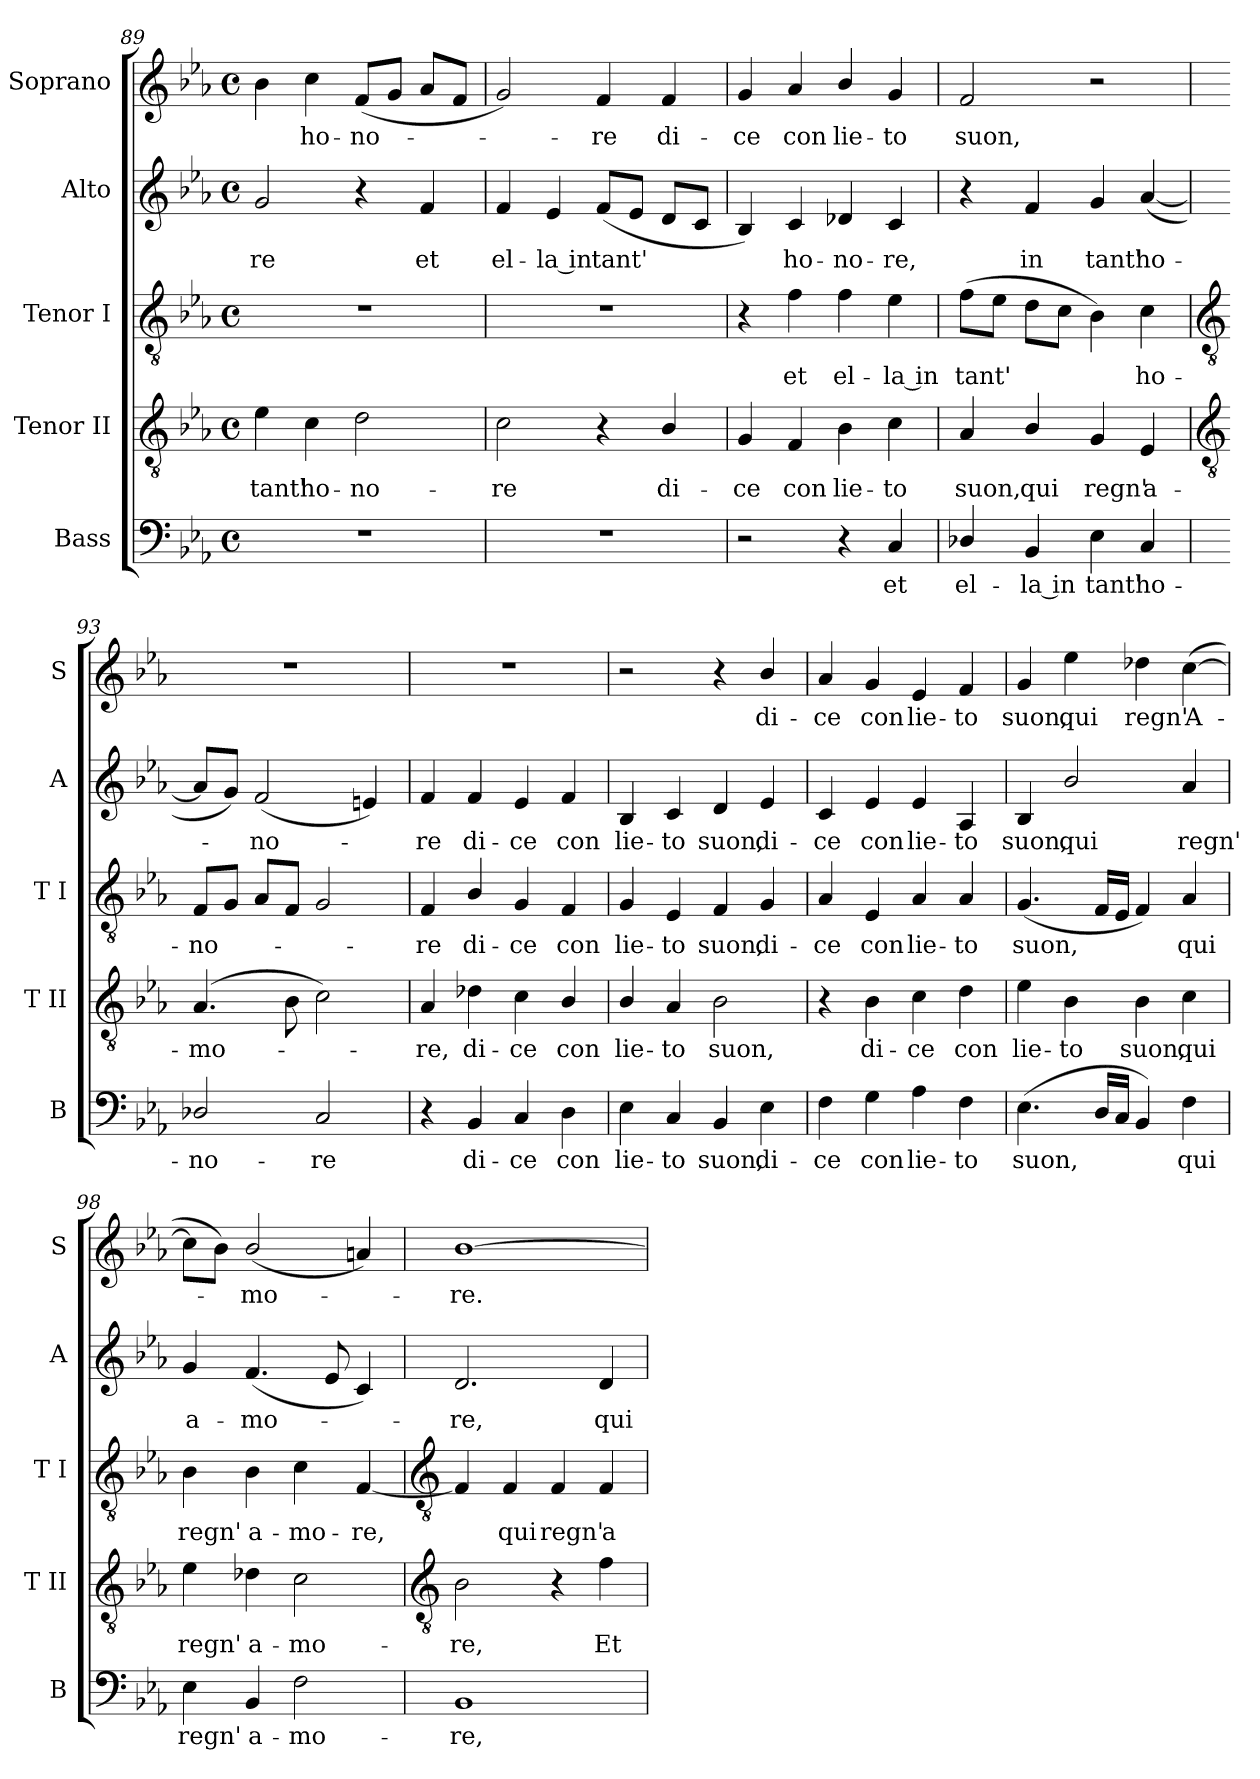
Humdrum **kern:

**kern	**text	**kern	**text	**kern	**text	**kern	**text	**kern	**text
*part5	*part5	*part4	*part4	*part3	*part3	*part2	*part2	*part1	*part1
*staff5	*staff5	*staff4	*staff4	*staff3	*staff3	*staff2	*staff2	*staff1	*staff1
*I"Bass	*	*I"Tenor II	*	*I"Tenor I	*	*I"Alto	*	*I"Soprano	*
*I'B	*	*I'T II	*	*I'T I	*	*I'A	*	*I'S	*
*clefF4	*	*clefGv2	*	*clefGv2	*	*clefG2	*	*clefG2	*
*k[b-e-a-]	*	*k[b-e-a-]	*	*k[b-e-a-]	*	*k[b-e-a-]	*	*k[b-e-a-]	*
*E-:	*	*E-:	*	*E-:	*	*E-:	*	*E-:	*
*M4/4	*	*M4/4	*	*M4/4	*	*M4/4	*	*M4/4	*
*met(c)	*	*met(c)	*	*met(c)	*	*met(c)	*	*met(c)	*
=89	=89	=89	=89	=89	=89	=89	=89	=89	=89
!	!	!	!LO:LY:b	!	!	!	!LO:LY:b	!	!
1r	.	4e-	tant'	1r	.	2g	re	4b-	.
!	!	!	!LO:LY:b	!	!	!	!	!	!LO:LY:b
.	.	4c	ho-	.	.	.	.	4cc	ho-
!	!	!	!LO:LY:b	!	!	!	!	!	!LO:LY:b
.	.	2d	-no-	.	.	4r	.	(<8fL	-no-
.	.	.	.	.	.	.	.	8gJ	.
!	!	!	!	!	!	!	!LO:LY:b	!	!
.	.	.	.	.	.	4f	et	8a-L	.
.	.	.	.	.	.	.	.	8fJ	.
=90	=90	=90	=90	=90	=90	=90	=90	=90	=90
!	!	!	!LO:LY:b	!	!	!	!LO:LY:b	!	!
1r	.	2c	-re	1r	.	4f	el-	2g)	.
!	!	!	!	!	!	!	!LO:LY:b	!	!
.	.	.	.	.	.	4e-	-la in	.	.
!	!	!	!	!	!	!	!LO:LY:b	!	!LO:LY:b
.	.	4r	.	.	.	(<8fL	tant'	4f	re
.	.	.	.	.	.	8e-J	.	.	.
!	!	!	!LO:LY:b	!	!	!	!	!	!LO:LY:b
.	.	4B-/	di-	.	.	8dL	.	4f	di-
.	.	.	.	.	.	8cJ	.	.	.
=91	=91	=91	=91	=91	=91	=91	=91	=91	=91
!	!	!	!LO:LY:b	!	!	!	!	!	!LO:LY:b
2r	.	4G	-ce	4r	.	4B-)	.	4g	-ce
!	!	!	!LO:LY:b	!	!LO:LY:b	!	!LO:LY:b	!	!LO:LY:b
.	.	4F	con	4f	et	4c	ho-	4a-	con
!	!	!	!LO:LY:b	!	!LO:LY:b	!	!LO:LY:b	!	!LO:LY:b
4r	.	4B-	lie-	4f	el-	4d-X	-no-	4b-/	lie-
!	!LO:LY:b	!	!LO:LY:b	!	!LO:LY:b	!	!LO:LY:b	!	!LO:LY:b
4C	et	4c	-to	4e-	-la in	4c	-re,	4g	-to
=92	=92	=92	=92	=92	=92	=92	=92	=92	=92
!	!LO:LY:b	!	!LO:LY:b	!	!LO:LY:b	!	!	!	!LO:LY:b
4D-X/	el-	4A-	suon,	(>8fL	tant'	4r	.	2f	suon,
.	.	.	.	8e-J	.	.	.	.	.
!	!LO:LY:b	!	!LO:LY:b	!	!	!	!LO:LY:b	!	!
4BB-	-la in	4B-/	qui	8dL	.	4f	in	.	.
.	.	.	.	8cJ	.	.	.	.	.
!	!LO:LY:b	!	!LO:LY:b	!	!	!	!LO:LY:b	!	!
4E-	tant'	4G	regn'	4B-)	.	4g	tant'	2r	.
!	!LO:LY:b	!	!LO:LY:b	!	!LO:LY:b	!	!LO:LY:b	!	!
4C	ho-	4E-	a-	4c	ho-	(<[4a-	ho-	.	.
!!LO:LB:g=z
=93	=93	=93	=93	=93	=93	=93	=93	=93	=93
*	*	*clefGv2	*	*clefGv2	*	*	*	*	*
!	!LO:LY:b	!	!LO:LY:b	!	!LO:LY:b	!	!	!	!
2D-X/	-no-	(>4.A-	-mo-	8FL	-no-	8a-L]	.	1r	.
.	.	.	.	8GJ	.	8gJ)	.	.	.
!	!	!	!	!	!	!	!LO:LY:b	!	!
.	.	.	.	8A-L	.	(<2f	no-	.	.
.	.	8B-	.	8FJ	.	.	.	.	.
!	!LO:LY:b	!	!	!	!	!	!	!	!
2C	-re	2c)	.	2G	.	.	.	.	.
.	.	.	.	.	.	4en)	.	.	.
=94	=94	=94	=94	=94	=94	=94	=94	=94	=94
!	!	!	!LO:LY:b	!	!LO:LY:b	!	!LO:LY:b	!	!
4r	.	4A-	re,	4F	re	4f	re	1r	.
!	!LO:LY:b	!	!LO:LY:b	!	!LO:LY:b	!	!LO:LY:b	!	!
4BB-	di-	4d-X	di-	4B-/	di-	4f	di-	.	.
!	!LO:LY:b	!	!LO:LY:b	!	!LO:LY:b	!	!LO:LY:b	!	!
4C	-ce	4c	-ce	4G	-ce	4e-	-ce	.	.
!	!LO:LY:b	!	!LO:LY:b	!	!LO:LY:b	!	!LO:LY:b	!	!
4D	con	4B-/	con	4F	con	4f	con	.	.
=95	=95	=95	=95	=95	=95	=95	=95	=95	=95
!	!LO:LY:b	!	!LO:LY:b	!	!LO:LY:b	!	!LO:LY:b	!	!
4E-	lie-	4B-/	lie-	4G	lie-	4B-	lie-	2r	.
!	!LO:LY:b	!	!LO:LY:b	!	!LO:LY:b	!	!LO:LY:b	!	!
4C	-to	4A-	-to	4E-	-to	4c	-to	.	.
!	!LO:LY:b	!	!LO:LY:b	!	!LO:LY:b	!	!LO:LY:b	!	!
4BB-	suon,	2B-	suon,	4F	suon,	4d	suon,	4r	.
!	!LO:LY:b	!	!	!	!LO:LY:b	!	!LO:LY:b	!	!LO:LY:b
4E-	di-	.	.	4G	di-	4e-	di-	4b-/	di-
=96	=96	=96	=96	=96	=96	=96	=96	=96	=96
!	!LO:LY:b	!	!	!	!LO:LY:b	!	!LO:LY:b	!	!LO:LY:b
4F	-ce	4r	.	4A-	-ce	4c	-ce	4a-	-ce
!	!LO:LY:b	!	!LO:LY:b	!	!LO:LY:b	!	!LO:LY:b	!	!LO:LY:b
4G	con	4B-	di-	4E-	con	4e-	con	4g	con
!	!LO:LY:b	!	!LO:LY:b	!	!LO:LY:b	!	!LO:LY:b	!	!LO:LY:b
4A-	lie-	4c	-ce	4A-	lie-	4e-	lie-	4e-	lie-
!	!LO:LY:b	!	!LO:LY:b	!	!LO:LY:b	!	!LO:LY:b	!	!LO:LY:b
4F	-to	4d	con	4A-	-to	4A-	-to	4f	-to
=97	=97	=97	=97	=97	=97	=97	=97	=97	=97
!	!LO:LY:b	!	!LO:LY:b	!	!LO:LY:b	!	!LO:LY:b	!	!LO:LY:b
(<4.E-	suon,	4e-	lie-	(<4.G	suon,	4B-	suon,	4g	suon,
!	!	!	!LO:LY:b	!	!	!	!LO:LY:b	!	!LO:LY:b
.	.	4B-	-to	.	.	2b-/	qui	4ee-	qui
16DLL	.	.	.	16FLL	.	.	.	.	.
16CJJ	.	.	.	16E-JJ	.	.	.	.	.
!	!	!	!LO:LY:b	!	!	!	!	!	!LO:LY:b
4BB-)	.	4B-	suon,	4F)	.	.	.	4dd-X	regn'
!	!LO:LY:b	!	!LO:LY:b	!	!LO:LY:b	!	!LO:LY:b	!	!LO:LY:b
4F	qui	4c	qui	4A-	qui	4a-	regn'	(>[4cc	A-
=98	=98	=98	=98	=98	=98	=98	=98	=98	=98
!	!LO:LY:b	!	!LO:LY:b	!	!LO:LY:b	!	!LO:LY:b	!	!
4E-	regn'	4e-	regn'	4B-	regn'	4g	a-	8ccL]	.
.	.	.	.	.	.	.	.	8b-J)	.
!	!LO:LY:b	!	!LO:LY:b	!	!LO:LY:b	!	!LO:LY:b	!	!LO:LY:b
4BB-	a-	4d-X	a-	4B-	a-	(<4.f	-mo-	(<2b-/	mo-
!	!LO:LY:b	!	!LO:LY:b	!	!LO:LY:b	!	!	!	!
2F	-mo-	2c	-mo-	4c	-mo-	.	.	.	.
.	.	.	.	.	.	8e-	.	.	.
!	!	!	!	!	!LO:LY:b	!	!	!	!
.	.	.	.	[4F	-re,	4c)	.	4an)	.
!!LO:LB:g=z
=99	=99	=99	=99	=99	=99	=99	=99	=99	=99
*	*	*clefGv2	*	*clefGv2	*	*	*	*	*
!	!LO:LY:b	!	!LO:LY:b	!	!	!	!LO:LY:b	!	!LO:LY:b
1BB-	-re,	2B-	-re,	4F]	.	2.d	re,	[1b-	re.
!	!	!	!	!	!LO:LY:b	!	!	!	!
.	.	.	.	4F	qui	.	.	.	.
!	!	!	!	!	!LO:LY:b	!	!	!	!
.	.	4r	.	4F	regn'	.	.	.	.
!	!	!	!LO:LY:b	!	!LO:LY:b	!	!LO:LY:b	!	!
.	.	4f	Et	4F	a-	4d	qui	.	.
=	=	=	=	=	=	=	=	=	=
*-	*-	*-	*-	*-	*-	*-	*-	*-	*-
